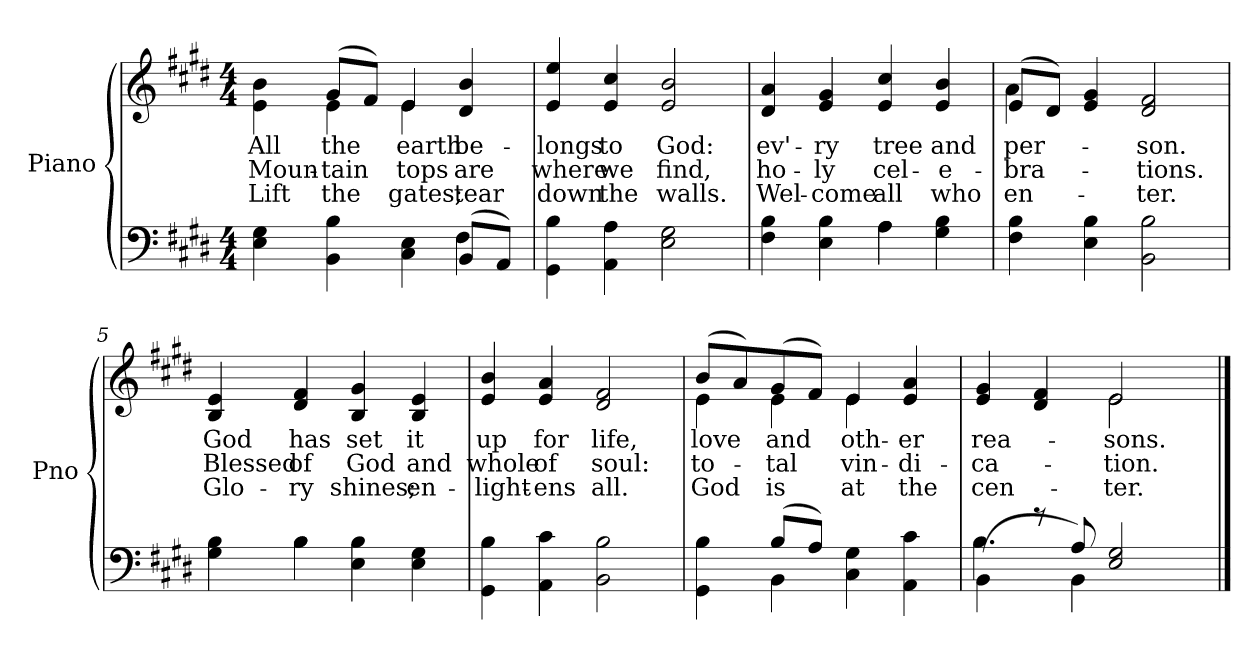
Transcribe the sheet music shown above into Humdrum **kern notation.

**kern	**kern	**text	**text	**text
*part2	*part1	*part1	*part1	*part1
*staff2	*staff1	*staff1	*staff1	*staff1
*I"Piano	*I"Piano	*	*	*
*I'Pno	*I'Pno	*	*	*
*clefF4	*clefG2	*	*	*
*k[f#c#g#d#]	*k[f#c#g#d#]	*	*	*
*M4/4	*M4/4	*	*	*
=1	=1	=1	=1	=1
*^	*	*	*	*
!	!	!LO:TX:b:i:t=Verse	!	!	!
!	!	!	!LO:LY:b	!LO:LY:b	!LO:LY:b
*	*	*^	*	*	*
4E\ 4G#\	2.ryy	4e\ 4b\	4ryy	All	Moun-	Lift
!	!	!	!	!LO:LY:b	!LO:LY:b	!LO:LY:b
4BB\ 4B\	.	(8g#/L	4e\	the	-tain	the
.	.	8f#/J)	.	.	.	.
!	!	!	!	!LO:LY:b	!LO:LY:b	!LO:LY:b
4C#\ 4E\	.	4e/	4e\	earth	tops	gates;
!	!	!	!	!LO:LY:b	!LO:LY:b	!LO:LY:b
(8BB/L	4F#\	4d#/ 4b/	4ryy	be-	are	tear
8AA/J)	.	.	.	.	.	.
*v	*v	*	*	*	*	*
*	*v	*v	*	*	*
=2	=2	=2	=2	=2
!	!	!LO:LY:b	!LO:LY:b	!LO:LY:b
4GG#\ 4B\	4e/ 4ee/	-longs	where	down
!	!	!LO:LY:b	!LO:LY:b	!LO:LY:b
4AA\ 4A\	4e/ 4cc#/	to	we	the
!	!	!LO:LY:b	!LO:LY:b	!LO:LY:b
2E\ 2G#\	2e/ 2b/	God:	find,	walls.
=3	=3	=3	=3	=3
*^	*	*	*	*
!	!	!	!LO:LY:b	!LO:LY:b	!LO:LY:b
4F#\ 4B\	2ryy	4d#/ 4a/	ev'-	ho-	Wel-
!	!	!	!LO:LY:b	!LO:LY:b	!LO:LY:b
4E\ 4B\	.	4e/ 4g#/	-ry	-ly	-come
!	!	!	!LO:LY:b	!LO:LY:b	!LO:LY:b
4A\	4A\	4e/ 4cc#/	tree	cel-	all
!	!	!	!LO:LY:b	!LO:LY:b	!LO:LY:b
4G#\ 4B\	4ryy	4e/ 4b/	and	-e-	who
=4	=4	=4	=4	=4	=4
!	!	!	!LO:LY:b	!LO:LY:b	!LO:LY:b
*v	*v	*^	*	*	*
4F#\ 4B\	(8e/L	4a\	per-	-bra-	en-
.	8d#/J)	.	.	.	.
4E\ 4B\	4e/ 4g#/	2.ryy	.	.	.
!	!	!	!LO:LY:b	!LO:LY:b	!LO:LY:b
2BB\ 2B\	2d#/ 2f#/	.	-son.	-tions.	-ter.
*	*v	*v	*	*	*
!!LO:LB:g=z
=5	=5	=5	=5	=5
*^	*	*	*	*
!	!	!	!LO:LY:b	!LO:LY:b	!LO:LY:b
4G#\ 4B\	4ryy	4B/ 4e/	God	Blessed	Glo-
!	!	!	!LO:LY:b	!LO:LY:b	!LO:LY:b
4B\	4B\	4d#/ 4f#/	has	of	-ry
!	!	!	!LO:LY:b	!LO:LY:b	!LO:LY:b
4E\ 4B\	2ryy	4B/ 4g#/	set	God	shines;
!	!	!	!LO:LY:b	!LO:LY:b	!LO:LY:b
4E\ 4G#\	.	4B/ 4e/	it	and	en-
*v	*v	*	*	*	*
=6	=6	=6	=6	=6
!	!	!LO:LY:b	!LO:LY:b	!LO:LY:b
4GG#\ 4B\	4e/ 4b/	up	whole	-light-
!	!	!LO:LY:b	!LO:LY:b	!LO:LY:b
4AA\ 4c#\	4e/ 4a/	for	of	-ens
!	!	!LO:LY:b	!LO:LY:b	!LO:LY:b
2BB\ 2B\	2d#/ 2f#/	life,	soul:	all.
=7	=7	=7	=7	=7
*^	*	*	*	*
!	!	!	!LO:LY:b	!LO:LY:b	!LO:LY:b
*	*	*^	*	*	*
4GG#\ 4B\	4ryy	(8b/L	4e\	love	to-	God
.	.	8a/)	.	.	.	.
!	!	!	!	!LO:LY:b	!LO:LY:b	!LO:LY:b
(8B/L	4BB\	(8g#/	4e\	and	-tal	is
8A/J)	.	8f#/J)	.	.	.	.
!	!	!	!	!LO:LY:b	!LO:LY:b	!LO:LY:b
4C#\ 4G#\	2ryy	4e/	4e\	oth-	vin-	at
!	!	!	!	!LO:LY:b	!LO:LY:b	!LO:LY:b
4AA\ 4c#\	.	4e/ 4a/	4ryy	-er	-di-	the
=8	=8	=8	=8	=8	=8	=8
!	!	!	!	!LO:LY:b	!LO:LY:b	!LO:LY:b
(4BB\	4.B\	4e/ 4g#/	2ryy	rea-	-ca-	cen-
8r	.	4d#/ 4f#/	.	.	.	.
8A/)	4BB\	.	.	.	.	.
!	!	!	!	!LO:LY:b	!LO:LY:b	!LO:LY:b
2E/ 2G#/	.	2e/	2e\	-sons.	-tion.	-ter.
.	4.ryy	.	.	.	.	.
*v	*v	*	*	*	*	*
*	*v	*v	*	*	*
==	==	==	==	==
*-	*-	*-	*-	*-
